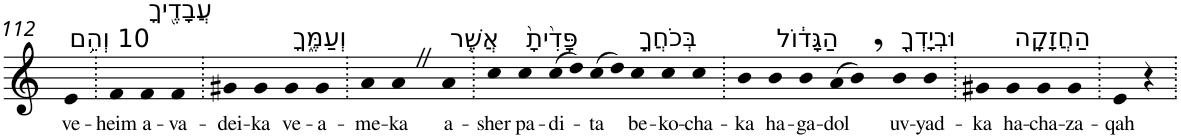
**kern	**text
*part1	*part1
*staff1	*staff1
*I"Piano	*
*I'Pno	*
!!LO:PB:g=z
*clefG2	*
*k[]	*
=112	=112
!LO:TX:a:t=10 וְהֵ֥ם	!
!	!LO:LY:b
4e	ve-
=113.	=113.
!	!LO:LY:b
4f	-heim
!LO:TX:a:t=עֲבָדֶ֖יךָ	!
!	!LO:LY:b
4f	a-
!	!LO:LY:b
4f	-va-
=114.	=114.
!	!LO:LY:b
4g#X	-dei-
!	!LO:LY:b
4g#	-ka
!LO:TX:a:t=וְעַמֶּ֑ךָ	!
!	!LO:LY:b
4g#	ve-
!	!LO:LY:b
4g#	-a-
=115.	=115.
!	!LO:LY:b
4a	-me-
!	!LO:LY:b
4aZ	-ka
!LO:TX:a:t=אֲשֶׁ֤ר	!
!	!LO:LY:b
4a	a-
=116.	=116.
!	!LO:LY:b
4cc	-sher
!LO:TX:a:t=פָּדִ֙יתָ֙	!
!	!LO:LY:b
4cc	pa-
!	!LO:LY:b
(>8cc	-di-
8dd)	.
!	!LO:LY:b
(>8cc	-ta
8dd)	.
!LO:TX:a:t=בְּכֹחֲךָ֣	!
!	!LO:LY:b
4cc	be-
!	!LO:LY:b
4cc	-ko-
!	!LO:LY:b
4cc	-cha-
=117.	=117.
!	!LO:LY:b
4b	-ka
!LO:TX:a:t=הַגָּד֔וֹל	!
!	!LO:LY:b
4b	ha-
!	!LO:LY:b
4b	-ga-
!	!LO:LY:b
(>8a	-dol
8b,)	.
!LO:TX:a:t=וּבְיָדְךָ֖	!
!	!LO:LY:b
4b	uv-
!	!LO:LY:b
4b	-yad-
=118.	=118.
!	!LO:LY:b
4g#X	-ka
!LO:TX:a:t=הַחֲזָקָֽה	!
!	!LO:LY:b
4g#	ha-
!	!LO:LY:b
4g#	-cha-
!	!LO:LY:b
4g#	-za-
=119.	=119.
!	!LO:LY:b
4e	-qah
4r	.
=.	=.
*-	*-
